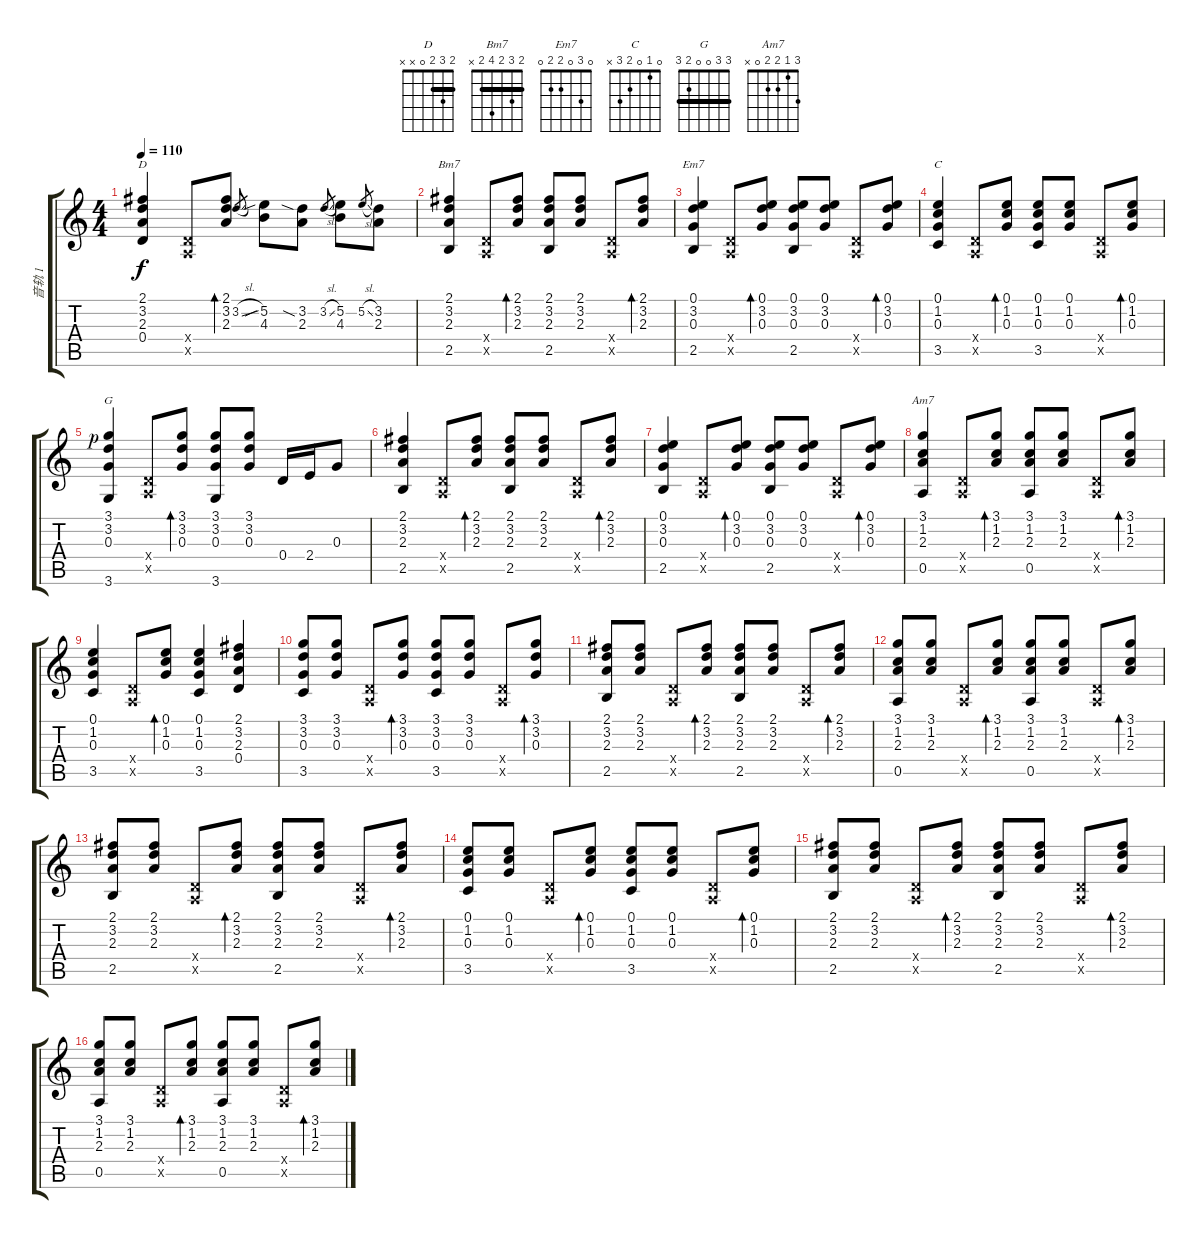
\track ("音轨 1" "音轨 1") {instrument acousticguitarnylon}
\staff {score tabs}
\tuning (E4 B3 G3 D3 A2 E2) {hide}
\chord ("D" 2 3 2 0 x x) {barre 2}
\chord ("Bm7" 2 3 2 4 2 x) {barre 2}
\chord ("Em7" 0 3 0 2 2 0)
\chord ("C" 0 1 0 2 3 x)
\chord ("G" 3 3 0 0 2 3) {barre 3}
\chord ("Am7" 3 1 2 2 0 x)
\ts (4 4)
\tempo 110
\clef g2
\ks c
(2.1 3.2 2.3 0.4).4{ch "D" dy f} (0.4{x} 0.5{x}).8 (2.1 3.2 2.3).8{bd 60} 3.2{sl}.8{gr} (5.2{sib} 4.3).8 (3.2{sia} 2.3).8 3.2{sl}.8{gr} (5.2 4.3).8 5.2{sl}.8{gr} (3.2 2.3).8 |
(2.1 3.2 2.3 2.5).4{ch "Bm7"} (0.4{x} 0.5{x}).8 (2.1 3.2 2.3).8{bd 60} (2.1 3.2 2.3 2.5).8 (2.1 3.2 2.3).8 (0.4{x} 0.5{x}).8 (2.1 3.2 2.3).8{bd 60} |
(0.1 3.2 0.3 2.5).4{ch "Em7"} (0.4{x} 0.5{x}).8 (0.1 3.2 0.3).8{bd 60} (0.1 3.2 0.3 2.5).8 (0.1 3.2 0.3).8 (0.4{x} 0.5{x}).8 (0.1 3.2 0.3).8{bd 60} |
(0.1 1.2 0.3 3.5).4{ch "C"} (0.4{x} 0.5{x}).8 (0.1 1.2 0.3).8{bd 60} (0.1 1.2 0.3 3.5).8 (0.1 1.2 0.3).8 (0.4{x} 0.5{x}).8 (0.1 1.2 0.3).8{bd 60} |
(3.1{rf 1} 3.2 0.3 3.6).4{ch "G"} (0.4{x} 0.5{x}).8 (3.1 3.2 0.3).8{bd 60} (3.1 3.2 0.3 3.6).8 (3.1 3.2 0.3).8 0.4.16 2.4.16 0.3.8 |
(2.1 3.2 2.3 2.5).4 (0.4{x} 0.5{x}).8 (2.1 3.2 2.3).8{bd 60} (2.1 3.2 2.3 2.5).8 (2.1 3.2 2.3).8 (0.4{x} 0.5{x}).8 (2.1 3.2 2.3).8{bd 60} |
(0.1 3.2 0.3 2.5).4 (0.4{x} 0.5{x}).8 (0.1 3.2 0.3).8{bd 60} (0.1 3.2 0.3 2.5).8 (0.1 3.2 0.3).8 (0.4{x} 0.5{x}).8 (0.1 3.2 0.3).8{bd 60} |
(3.1 1.2 2.3 0.5).4{ch "Am7"} (0.4{x} 0.5{x}).8 (3.1 1.2 2.3).8{bd 60} (3.1 1.2 2.3 0.5).8 (3.1 1.2 2.3).8 (0.4{x} 0.5{x}).8 (3.1 1.2 2.3).8{bd 60} |
(0.1 1.2 0.3 3.5).4 (0.4{x} 0.5{x}).8 (0.1 1.2 0.3).8{bd 60} (0.1 1.2 0.3 3.5).4 (2.1 3.2 2.3 0.4).4 |
(3.1 3.2 0.3 3.5).8 (3.1 3.2 0.3).8 (0.4{x} 0.5{x}).8 (3.1 3.2 0.3).8{bd 60} (3.1 3.2 0.3 3.5).8 (3.1 3.2 0.3).8 (0.4{x} 0.5{x}).8 (3.1 3.2 0.3).8{bd 60} |
(2.1 3.2 2.3 2.5).8 (2.1 3.2 2.3).8 (0.4{x} 0.5{x}).8 (2.1 3.2 2.3).8{bd 60} (2.1 3.2 2.3 2.5).8 (2.1 3.2 2.3).8 (0.4{x} 0.5{x}).8 (2.1 3.2 2.3).8{bd 60} |
(3.1 1.2 2.3 0.5).8 (3.1 1.2 2.3).8 (0.4{x} 0.5{x}).8 (3.1 1.2 2.3).8{bd 60} (3.1 1.2 2.3 0.5).8 (3.1 1.2 2.3).8 (0.4{x} 0.5{x}).8 (3.1 1.2 2.3).8{bd 60} |
(2.1 3.2 2.3 2.5).8 (2.1 3.2 2.3).8 (0.4{x} 0.5{x}).8 (2.1 3.2 2.3).8{bd 60} (2.1 3.2 2.3 2.5).8 (2.1 3.2 2.3).8 (0.4{x} 0.5{x}).8 (2.1 3.2 2.3).8{bd 60} |
(0.1 1.2 0.3 3.5).8 (0.1 1.2 0.3).8 (0.4{x} 0.5{x}).8 (0.1 1.2 0.3).8{bd 60} (0.1 1.2 0.3 3.5).8 (0.1 1.2 0.3).8 (0.4{x} 0.5{x}).8 (0.1 1.2 0.3).8{bd 60} |
(2.1 3.2 2.3 2.5).8 (2.1 3.2 2.3).8 (0.4{x} 0.5{x}).8 (2.1 3.2 2.3).8{bd 60} (2.1 3.2 2.3 2.5).8 (2.1 3.2 2.3).8 (0.4{x} 0.5{x}).8 (2.1 3.2 2.3).8{bd 60} |
(3.1 1.2 2.3 0.5).8 (3.1 1.2 2.3).8 (0.4{x} 0.5{x}).8 (3.1 1.2 2.3).8{bd 60} (3.1 1.2 2.3 0.5).8 (3.1 1.2 2.3).8 (0.4{x} 0.5{x}).8 (3.1 1.2 2.3).8{bd 60}
